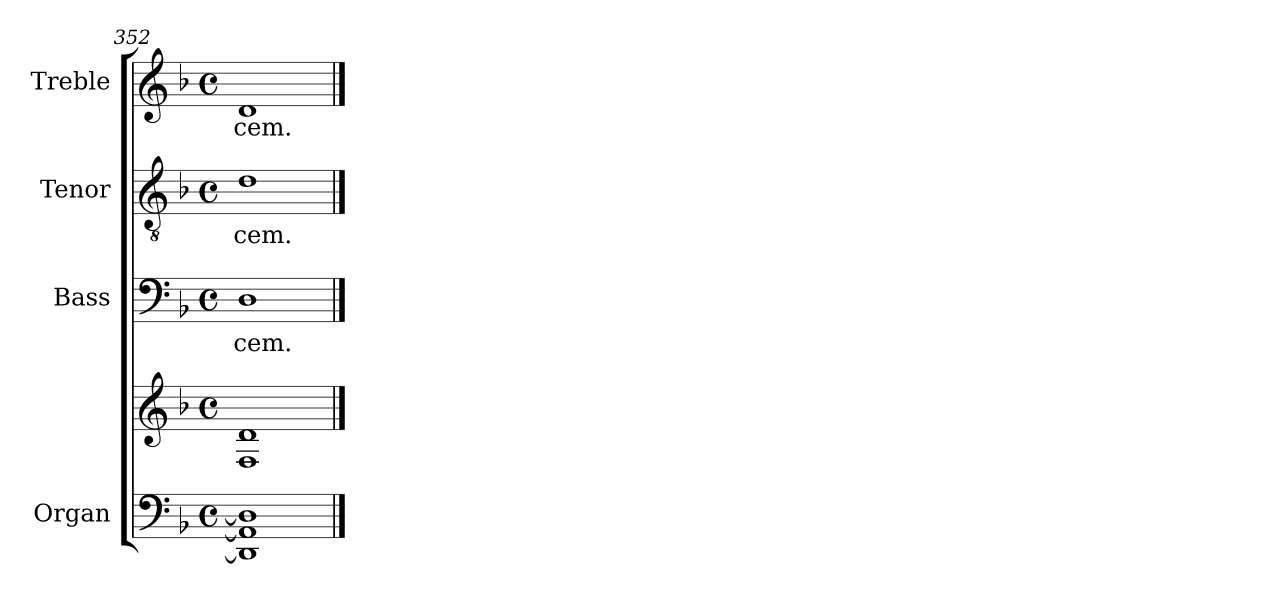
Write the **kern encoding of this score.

**kern	**kern	**kern	**text	**kern	**text	**kern	**text
*part4	*part4	*part3	*part3	*part2	*part2	*part1	*part1
*staff5	*staff4	*staff3	*staff3	*staff2	*staff2	*staff1	*staff1
*I"Organ	*	*I"Bass	*	*I"Tenor	*	*I"Treble	*
*I'Organ	*	*I'Bass	*	*I'Tenor	*	*I'Treble	*
*clefF4	*clefG2	*clefF4	*	*clefGv2	*	*clefG2	*
*k[b-]	*k[b-]	*k[b-]	*	*k[b-]	*	*k[b-]	*
*F:	*F:	*F:	*	*F:	*	*F:	*
*M4/4	*M4/4	*M4/4	*	*M4/4	*	*M4/4	*
*met(c)	*met(c)	*met(c)	*	*met(c)	*	*met(c)	*
=352	=352	=352	=352	=352	=352	=352	=352
*	*^	*	*	*	*	*	*
!	!	!	!	!LO:LY:b	!	!LO:LY:b	!	!LO:LY:b
1DD] 1AA] 1D]	1F 1d	1ryy	1D	-cem.	1d	cem.	1d	cem.
*	*v	*v	*	*	*	*	*	*
==	==	==	==	==	==	==	==
*-	*-	*-	*-	*-	*-	*-	*-
